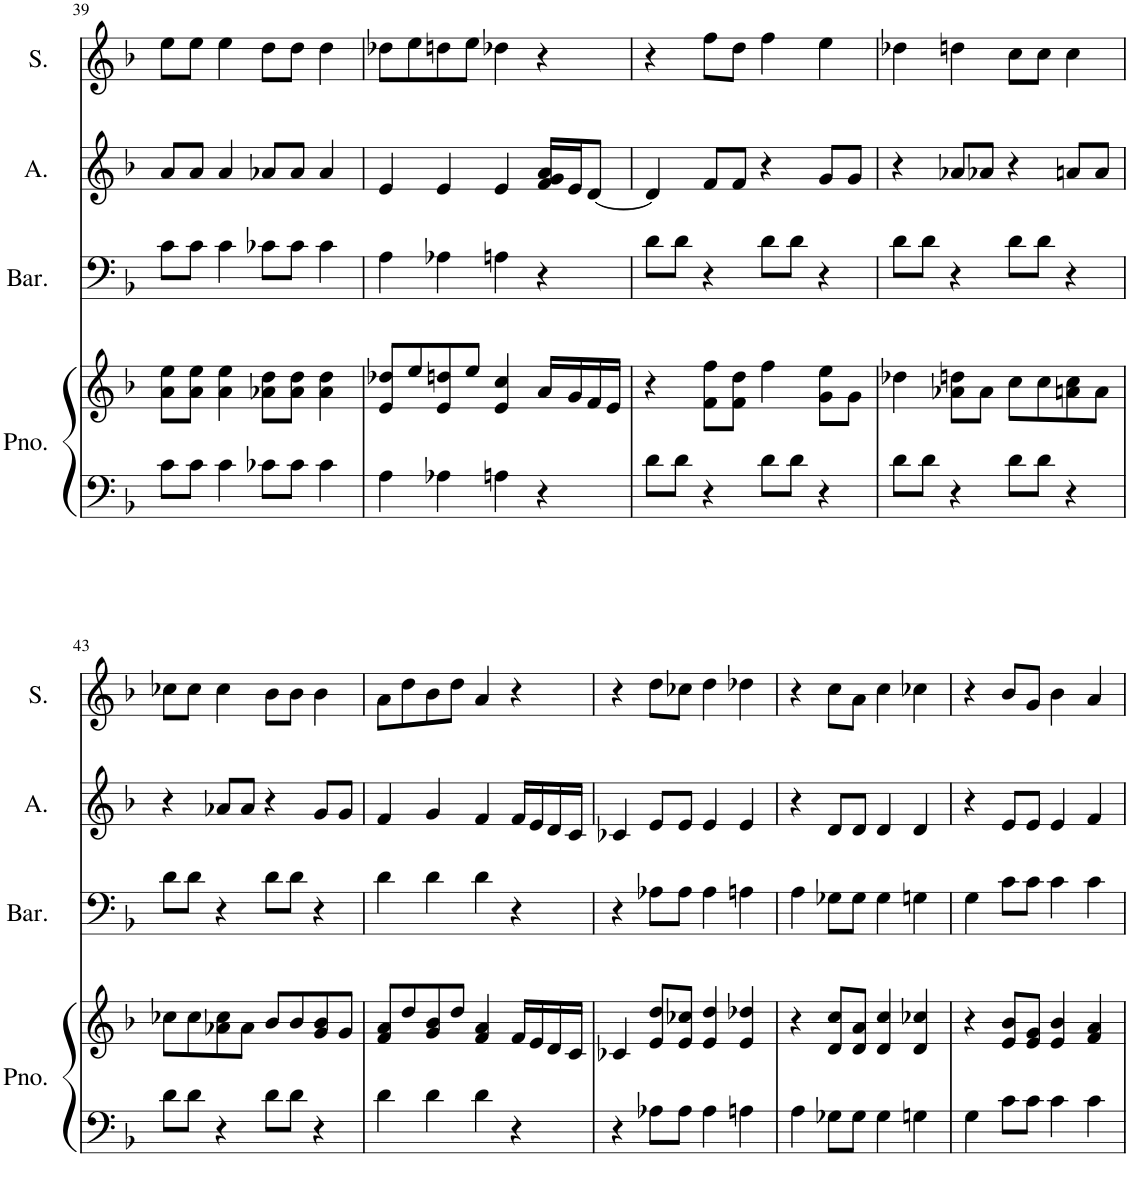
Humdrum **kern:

**kern	**kern	**kern	**kern	**kern
*part4	*part4	*part3	*part2	*part1
*staff5	*staff4	*staff3	*staff2	*staff1
*I"Piano	*	*I"Baritone	*I"Alto	*I"Soprano
*I'Pno.	*	*I'Bar.	*I'A.	*I'S.
!!LO:PB:g=z
*clefF4	*clefG2	*clefF4	*clefG2	*clefG2
*k[b-]	*k[b-]	*k[b-]	*k[b-]	*k[b-]
*M4/4	*M4/4	*M4/4	*M4/4	*M4/4
=39	=39	=39	=39	=39
8c\L	8a\ 8ee\L	8c\L	8a/L	8ee\L
8c\J	8a\ 8ee\J	8c\J	8a/J	8ee\J
4c\	4a\ 4ee\	4c\	4a/	4ee\
8c-X\L	8a-X\ 8dd\L	8c-X\L	8a-X/L	8dd\L
8c-\J	8a-\ 8dd\J	8c-\J	8a-/J	8dd\J
4c-\	4a-\ 4dd\	4c-\	4a-/	4dd\
=40	=40	=40	=40	=40
4A\	8e/ 8dd-X/L	4A\	4e/	8dd-X\L
.	8ee/	.	.	8ee\
4A-X\	8e/ 8ddn/	4A-X\	4e/	8ddn\
.	8ee/J	.	.	8ee\J
4An\	4e/ 4cc/	4An\	4e/	4dd-X\
4r	16a/LL	4r	16f/ 16g/ 16a/LL	4r
.	16g/	.	16e/J	.
.	16f/	.	[8d/J	.
.	16e/JJ	.	.	.
=41	=41	=41	=41	=41
8d\L	4r	8d\L	4d/]	4r
8d\J	.	8d\J	.	.
4r	8f\ 8ff\L	4r	8f/L	8ff\L
.	8f\ 8dd\J	.	8f/J	8dd\J
8d\L	4ff\	8d\L	4r	4ff\
8d\J	.	8d\J	.	.
4r	8g\ 8ee\L	4r	8g/L	4ee\
.	8g\J	.	8g/J	.
=42	=42	=42	=42	=42
8d\L	4dd-X\	8d\L	4r	4dd-X\
8d\J	.	8d\J	.	.
4r	8a-X\ 8ddn\L	4r	8a-X/L	4ddn\
.	8a-\J	.	8a-X/J	.
8d\L	8cc\L	8d\L	4r	8cc\L
8d\J	8cc\	8d\J	.	8cc\J
4r	8an\ 8cc\	4r	8an/L	4cc\
.	8a\J	.	8a/J	.
!!LO:LB:g=z
=43	=43	=43	=43	=43
8d\L	8cc-X\L	8d\L	4r	8cc-X\L
8d\J	8cc-\	8d\J	.	8cc-\J
4r	8a-X\ 8cc-\	4r	8a-X/L	4cc-\
.	8a-\J	.	8a-/J	.
8d\L	8b-/L	8d\L	4r	8b-\L
8d\J	8b-/	8d\J	.	8b-\J
4r	8g/ 8b-/	4r	8g/L	4b-\
.	8g/J	.	8g/J	.
=44	=44	=44	=44	=44
4d\	8f/ 8a/L	4d\	4f/	8a\L
.	8dd/	.	.	8dd\
4d\	8g/ 8b-/	4d\	4g/	8b-\
.	8dd/J	.	.	8dd\J
4d\	4f/ 4a/	4d\	4f/	4a/
4r	16f/LL	4r	16f/LL	4r
.	16e/	.	16e/	.
.	16d/	.	16d/	.
.	16c/JJ	.	16c/JJ	.
=45	=45	=45	=45	=45
4r	4c-X/	4r	4c-X/	4r
8A-X\L	8e/ 8dd/L	8A-X\L	8e/L	8dd\L
8A-\J	8e/ 8cc-X/J	8A-\J	8e/J	8cc-X\J
4A-\	4e/ 4dd/	4A-\	4e/	4dd\
4An\	4e/ 4dd-X/	4An\	4e/	4dd-X\
=46	=46	=46	=46	=46
4A\	4r	4A\	4r	4r
8G-X\L	8d/ 8cc/L	8G-X\L	8d/L	8cc\L
8G-\J	8d/ 8a/J	8G-\J	8d/J	8a\J
4G-\	4d/ 4cc/	4G-\	4d/	4cc\
4Gn\	4d/ 4cc-X/	4Gn\	4d/	4cc-X\
=47	=47	=47	=47	=47
4G\	4r	4G\	4r	4r
8c\L	8e/ 8b-/L	8c\L	8e/L	8b-/L
8c\J	8e/ 8g/J	8c\J	8e/J	8g/J
4c\	4e/ 4b-/	4c\	4e/	4b-\
4c\	4f/ 4a/	4c\	4f/	4a/
=	=	=	=	=
*-	*-	*-	*-	*-
